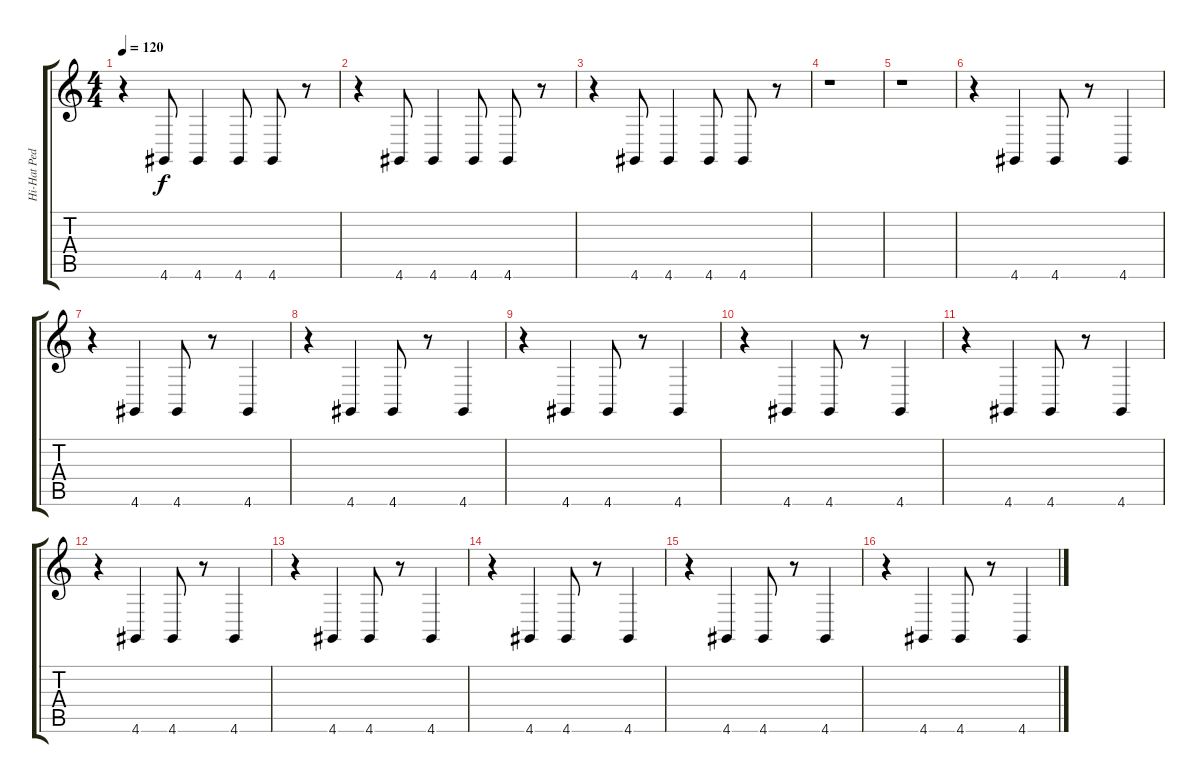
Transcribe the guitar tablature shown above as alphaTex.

\track ("Hi-Hat Pedal" "Hi-Hat Ped") {instrument acousticgrandpiano}
\staff {score tabs}
\tuning (E4 B3 G3 D3 A2 E2) {hide}
\ts (4 4)
\tempo 120
\clef g2
\ks c
r.4{dy f} 4.6.8 4.6.4 4.6.8 4.6.8 r.8 |
r.4 4.6.8 4.6.4 4.6.8 4.6.8 r.8 |
r.4 4.6.8 4.6.4 4.6.8 4.6.8 r.8 |
r.1 |
r.1 |
r.4 4.6.4 4.6.8 r.8 4.6.4 |
r.4 4.6.4 4.6.8 r.8 4.6.4 |
r.4 4.6.4 4.6.8 r.8 4.6.4 |
r.4 4.6.4 4.6.8 r.8 4.6.4 |
r.4 4.6.4 4.6.8 r.8 4.6.4 |
r.4 4.6.4 4.6.8 r.8 4.6.4 |
r.4 4.6.4 4.6.8 r.8 4.6.4 |
r.4 4.6.4 4.6.8 r.8 4.6.4 |
r.4 4.6.4 4.6.8 r.8 4.6.4 |
r.4 4.6.4 4.6.8 r.8 4.6.4 |
r.4 4.6.4 4.6.8 r.8 4.6.4
